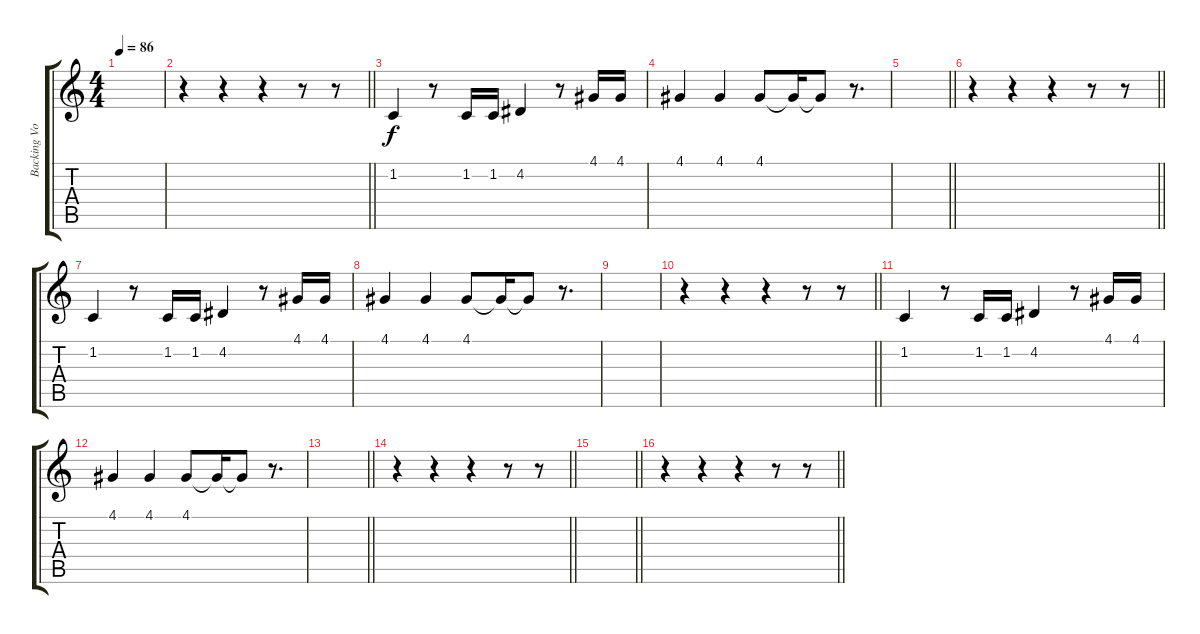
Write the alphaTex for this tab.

\track ("Backing Vocals" "Backing Vo") {instrument bassoon}
\staff {score tabs}
\tuning (E4 B3 G3 D3 A2 E2) {hide}
\ts (4 4)
\tempo 86
\clef g2
\ks c
|
\barLineRight lightlight
r.4 r.4 r.4 r.8 r.8 |
1.2.4 r.8 1.2.16 1.2.16 4.2.4 r.8 4.1.16 4.1.16 |
4.1.4 4.1.4 4.1.8 4.1{t}.16 4.1{t}.8 r.8{d} |
\barLineRight lightlight
|
\barLineRight lightlight
r.4 r.4 r.4 r.8 r.8 |
1.2.4 r.8 1.2.16 1.2.16 4.2.4 r.8 4.1.16 4.1.16 |
4.1.4 4.1.4 4.1.8 4.1{t}.16 4.1{t}.8 r.8{d} |
|
\barLineRight lightlight
r.4 r.4 r.4 r.8 r.8 |
1.2.4 r.8 1.2.16 1.2.16 4.2.4 r.8 4.1.16 4.1.16 |
4.1.4 4.1.4 4.1.8 4.1{t}.16 4.1{t}.8 r.8{d} |
\barLineRight lightlight
|
\barLineRight lightlight
r.4 r.4 r.4 r.8 r.8 |
\barLineRight lightlight
|
\barLineRight lightlight
r.4 r.4 r.4 r.8 r.8
